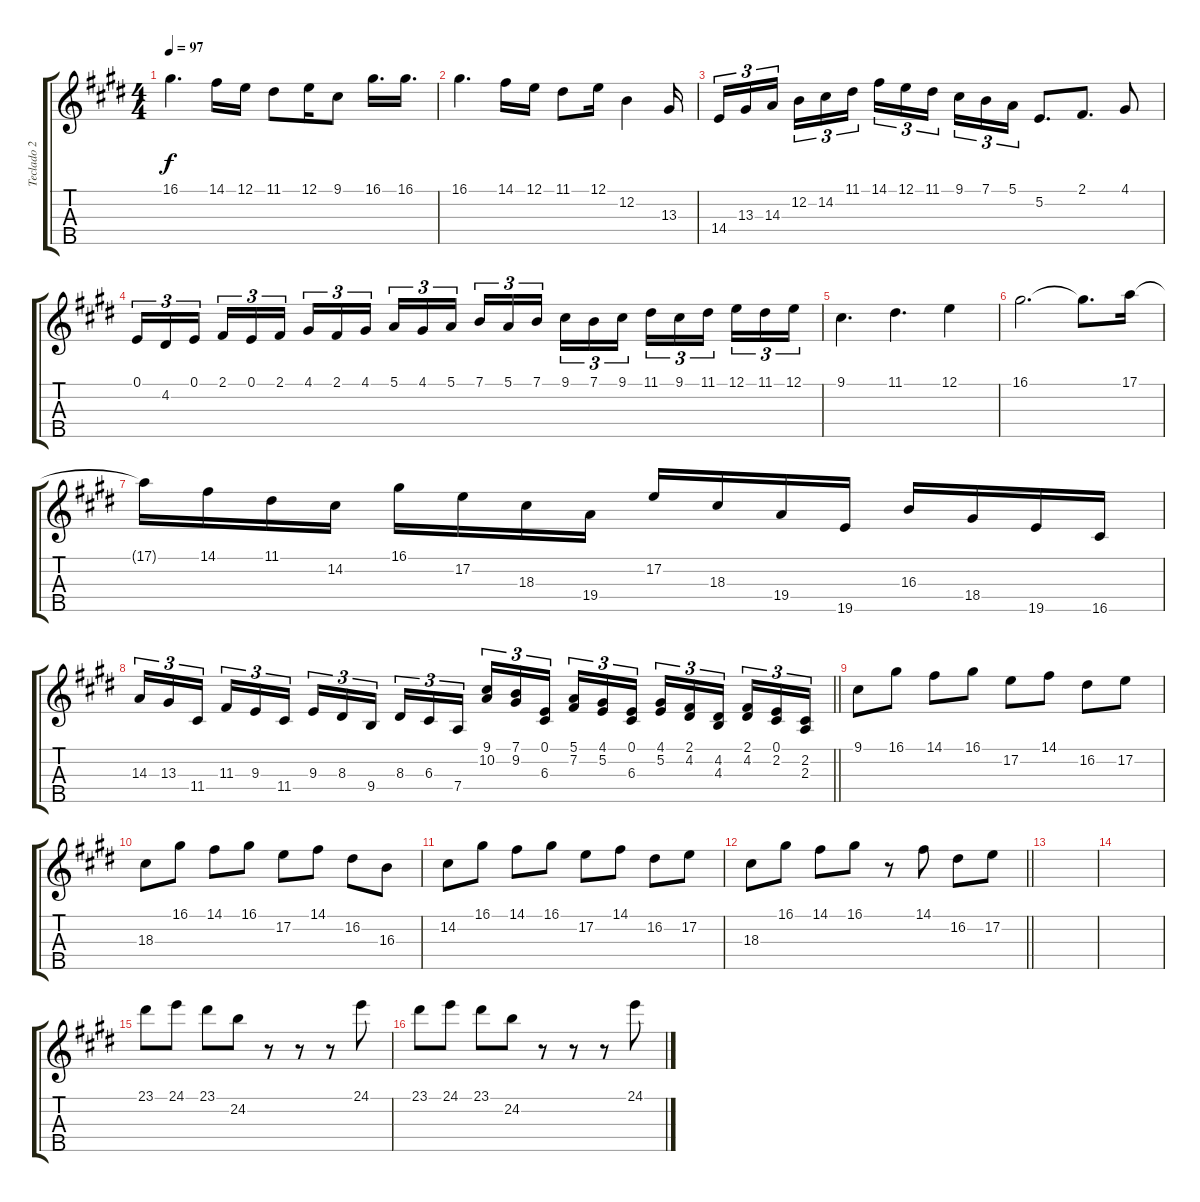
\track ("Teclado 2" "Teclado 2") {instrument musicbox}
\staff {score tabs}
\tuning (E4 B3 G3 D3 A2) {hide}
\ts (4 4)
\tempo 97
\clef g2
\ks e
16.1.4{d dy f} 14.1.16 12.1.16 11.1.8 12.1.16 9.1.8 16.1.16{d} 16.1.16{d} |
16.1.4{d} 14.1.16 12.1.16 11.1.8 12.1.16 12.2.4 13.3.16 |
14.4.16{tu (3 2)} 13.3.16{tu (3 2)} 14.3.16{tu (3 2) beam splitsecondary} 12.2.16{tu (3 2)} 14.2.16{tu (3 2)} 11.1.16{tu (3 2)} 14.1.16{tu (3 2)} 12.1.16{tu (3 2)} 11.1.16{tu (3 2) beam splitsecondary} 9.1.16{tu (3 2)} 7.1.16{tu (3 2)} 5.1.16{tu (3 2)} 5.2.8{d} 2.1.8{d} 4.1.8 |
0.1.16{tu (3 2)} 4.2.16{tu (3 2)} 0.1.16{tu (3 2) beam splitsecondary} 2.1.16{tu (3 2)} 0.1.16{tu (3 2)} 2.1.16{tu (3 2)} 4.1.16{tu (3 2)} 2.1.16{tu (3 2)} 4.1.16{tu (3 2) beam splitsecondary} 5.1.16{tu (3 2)} 4.1.16{tu (3 2)} 5.1.16{tu (3 2)} 7.1.16{tu (3 2)} 5.1.16{tu (3 2)} 7.1.16{tu (3 2) beam splitsecondary} 9.1.16{tu (3 2)} 7.1.16{tu (3 2)} 9.1.16{tu (3 2)} 11.1.16{tu (3 2)} 9.1.16{tu (3 2)} 11.1.16{tu (3 2) beam splitsecondary} 12.1.16{tu (3 2)} 11.1.16{tu (3 2)} 12.1.16{tu (3 2)} |
9.1.4{d} 11.1.4{d} 12.1.4 |
16.1.2{d} 16.1{t}.8{d} 17.1.16 |
17.1{t}.16 14.1.16 11.1.16 14.2.16 16.1.16 17.2.16 18.3.16 19.4.16 17.2.16 18.3.16 19.4.16 19.5.16 16.3.16 18.4.16 19.5.16 16.5.16 |
\barLineRight lightlight
14.3.16{tu (3 2)} 13.3.16{tu (3 2)} 11.4.16{tu (3 2) beam splitsecondary} 11.3.16{tu (3 2)} 9.3.16{tu (3 2)} 11.4.16{tu (3 2)} 9.3.16{tu (3 2)} 8.3.16{tu (3 2)} 9.4.16{tu (3 2) beam splitsecondary} 8.3.16{tu (3 2)} 6.3.16{tu (3 2)} 7.4.16{tu (3 2)} (9.1 10.2).16{tu (3 2)} (7.1 9.2).16{tu (3 2)} (0.1 6.3).16{tu (3 2) beam splitsecondary} (5.1 7.2).16{tu (3 2)} (4.1 5.2).16{tu (3 2)} (0.1 6.3).16{tu (3 2)} (4.1 5.2).16{tu (3 2)} (2.1 4.2).16{tu (3 2)} (4.2 4.3).16{tu (3 2) beam splitsecondary} (2.1 4.2).16{tu (3 2)} (0.1 2.2).16{tu (3 2)} (2.2 2.3).16{tu (3 2)} |
9.1.8{instrument musicbox} 16.1.8 14.1.8 16.1.8 17.2.8 14.1.8 16.2.8 17.2.8 |
18.3.8 16.1.8 14.1.8 16.1.8 17.2.8 14.1.8 16.2.8 16.3.8 |
14.2.8 16.1.8 14.1.8 16.1.8 17.2.8 14.1.8 16.2.8 17.2.8 |
\barLineRight lightlight
18.3.8 16.1.8 14.1.8 16.1.8 r.8 14.1.8 16.2.8 17.2.8 |
|
|
23.1.8 24.1.8 23.1.8 24.2.8 r.8 r.8 r.8 24.1.8 |
23.1.8 24.1.8 23.1.8 24.2.8 r.8 r.8 r.8 24.1.8
